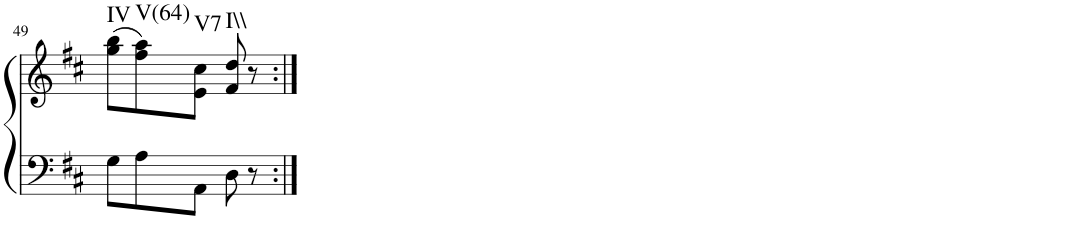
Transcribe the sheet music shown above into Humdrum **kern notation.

**kern	**kern	**harte
*part1	*part1	*part1
*staff2	*staff1	*
*I"Piano	*	*
*I'Pno.	*	*
!!LO:PB:g=z
*clefG2	*clefG2	*
*k[f#c#]	*k[f#c#]	*
*D:	*D:	*
*M6/8	*M6/8	*
=49	=49	=49
!	!	!LO:H:kt=IV
8G\L	(8gg\ 8bb\L	N
!	!	!LO:H:kt=V(64)
8A\	8ff#\ 8aa\)	N
!	!	!LO:H:kt=V7
8AA\J	8e\ 8cc#\J	N
!	!	!LO:H:kt=I\\
8D\	8f#/ 8dd/	N
8r	8r	.
=:|!	=:|!	=:|!
*-	*-	*-
